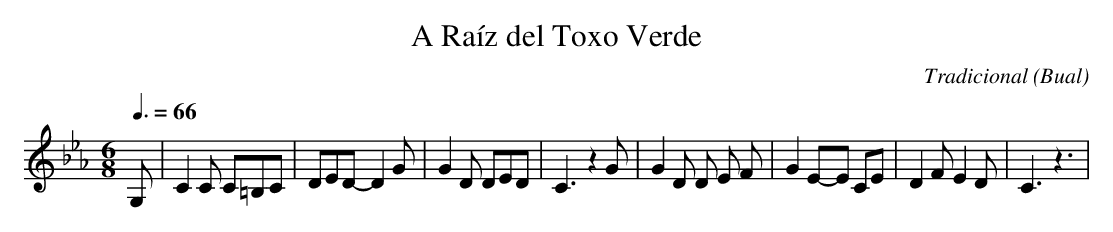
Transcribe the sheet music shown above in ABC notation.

X:1
T:A Raíz del Toxo Verde
C:Tradicional
O:Bual
M:6/8
L:1/8
Q:3/8=66
K:Cm
G,|C2 C C=B,C|DED-D2 G|G2 D DED|C3 z2 G|G2 D D E F|G2 E-E CE|D2 F E2 D|C3 z3|
